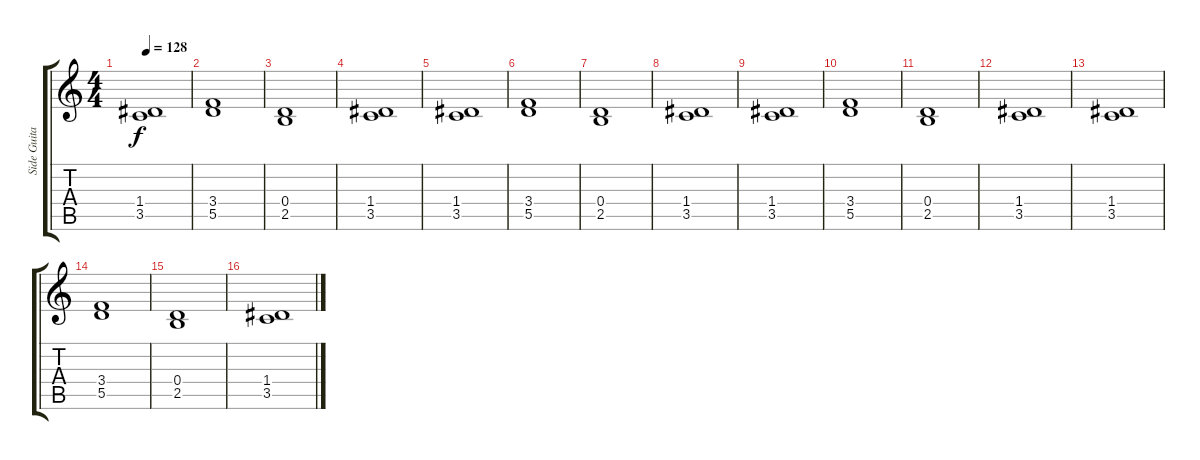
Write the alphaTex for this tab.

\track ("Side Guitar" "Side Guita") {instrument distortionguitar}
\staff {score tabs}
\tuning (E4 B3 G3 D3 A2 E2) {hide}
\ts (4 4)
\tempo 128
\clef g2
\ks c
(1.4 3.5).1{dy f} |
(3.4 5.5).1 |
(0.4 2.5).1 |
(1.4 3.5).1 |
(1.4 3.5).1 |
(3.4 5.5).1 |
(0.4 2.5).1 |
(1.4 3.5).1 |
(1.4 3.5).1 |
(3.4 5.5).1 |
(0.4 2.5).1 |
(1.4 3.5).1 |
(1.4 3.5).1 |
(3.4 5.5).1 |
(0.4 2.5).1 |
(1.4 3.5).1
